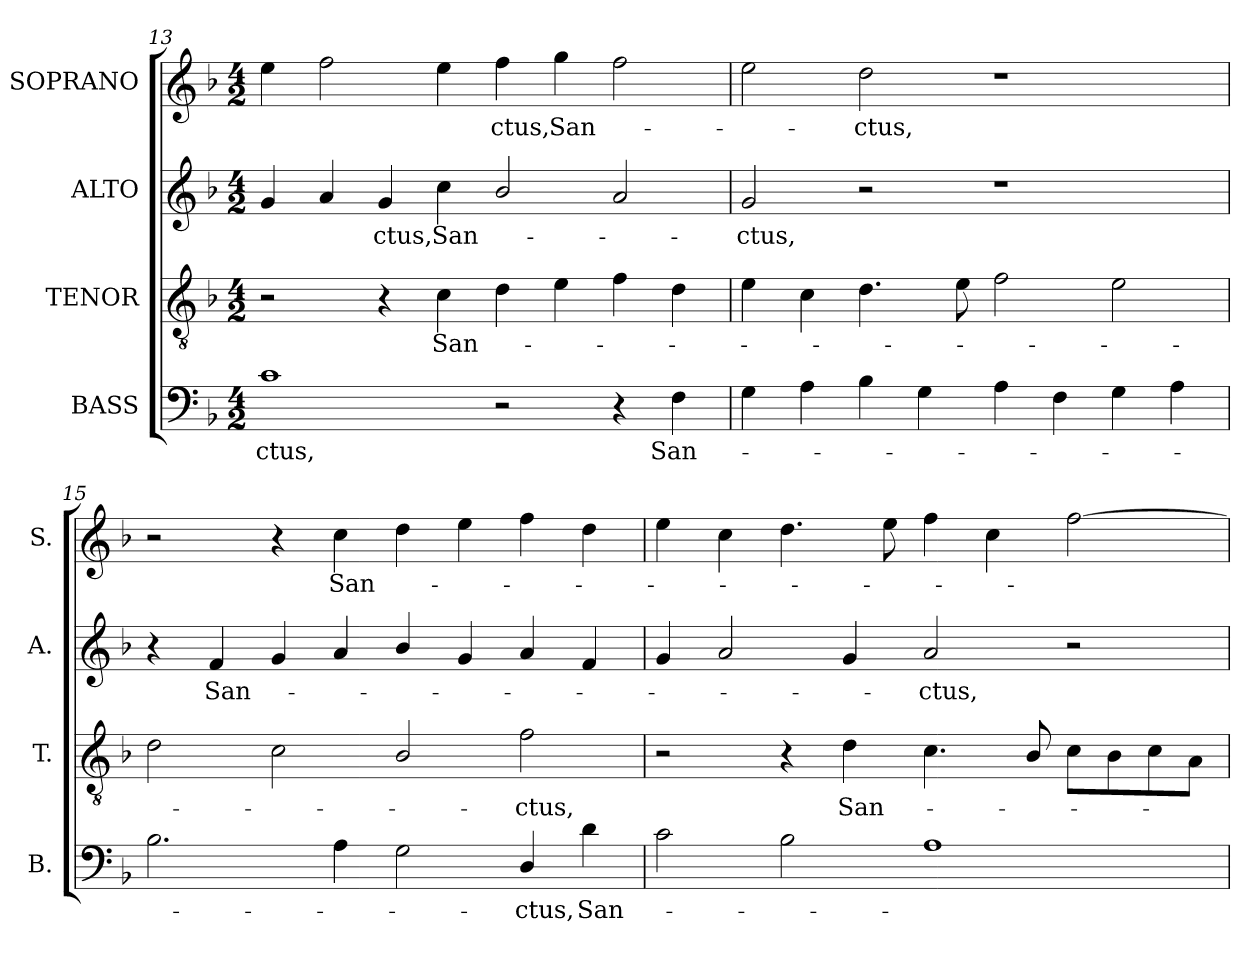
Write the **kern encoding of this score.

**kern	**text	**kern	**text	**kern	**text	**kern	**text
*part4	*part4	*part3	*part3	*part2	*part2	*part1	*part1
*staff4	*staff4	*staff3	*staff3	*staff2	*staff2	*staff1	*staff1
*I"BASS	*	*I"TENOR	*	*I"ALTO	*	*I"SOPRANO	*
*I'B.	*	*I'T.	*	*I'A.	*	*I'S.	*
!!LO:LB:g=z
*clefF4	*	*clefGv2	*	*clefG2	*	*clefG2	*
*	*	*ITrd7c12	*	*	*	*	*
*k[b-]	*	*k[b-]	*	*k[b-]	*	*k[b-]	*
*F:	*	*F:	*	*F:	*	*F:	*
*M4/2	*	*M4/2	*	*M4/2	*	*M4/2	*
=13	=13	=13	=13	=13	=13	=13	=13
!	!LO:LY:b:color=#000000	!	!	!	!	!	!
1ci	-ctus,	2r	.	4gi/	.	4eei\	.
.	.	.	.	4ai/	.	2ffi\	.
!	!	!	!	!	!LO:LY:b:color=#000000	!	!
.	.	4r	.	4gi/	-ctus,	.	.
!	!	!	!LO:LY:b:color=#000000	!	!	!	!
!	!	!	!	!	!LO:LY:b:color=#000000	!	!
.	.	4Ci\	San-	4cci\	San-	4eei\	.
!	!	!	!	!	!	!	!LO:LY:b:color=#000000
2r	.	4Di\	.	2b-i/	.	4ffi\	-ctus,
!	!	!	!	!	!	!	!LO:LY:b:color=#000000
.	.	4Ei\	.	.	.	4ggi\	San-
4r	.	4Fi\	.	2ai/	.	2ffi\	.
!	!LO:LY:b:color=#000000	!	!	!	!	!	!
4Fi\	San-	4Di\	.	.	.	.	.
=14	=14	=14	=14	=14	=14	=14	=14
!	!	!	!	!	!LO:LY:b:color=#000000	!	!
4Gi\	.	4Ei\	.	2gi/	-ctus,	2eei\	.
4Ai\	.	4Ci\	.	.	.	.	.
!	!	!	!	!	!	!	!LO:LY:b:color=#000000
4B-i\	.	4.Di\	.	2r	.	2ddi\	-ctus,
4Gi\	.	.	.	.	.	.	.
.	.	8Ei\	.	.	.	.	.
4Ai\	.	2Fi\	.	1r	.	1r	.
4Fi\	.	.	.	.	.	.	.
4Gi\	.	2Ei\	.	.	.	.	.
4Ai\	.	.	.	.	.	.	.
=15	=15	=15	=15	=15	=15	=15	=15
2.B-i\	.	2Di\	.	4r	.	2r	.
!	!	!	!	!	!LO:LY:b:color=#000000	!	!
.	.	.	.	4fi/	San-	.	.
.	.	2Ci\	.	4gi/	.	4r	.
!	!	!	!	!	!	!	!LO:LY:b:color=#000000
4Ai\	.	.	.	4ai/	.	4cci\	San-
2Gi\	.	2BB-i/	.	4b-i/	.	4ddi\	.
.	.	.	.	4gi/	.	4eei\	.
!	!LO:LY:b:color=#000000	!	!	!	!	!	!
!	!	!	!LO:LY:b:color=#000000	!	!	!	!
4Di/	-ctus,	2Fi\	-ctus,	4ai/	.	4ffi\	.
!	!LO:LY:b:color=#000000	!	!	!	!	!	!
4di\	San-	.	.	4fi/	.	4ddi\	.
!!LO:LB:g=z
=16	=16	=16	=16	=16	=16	=16	=16
2ci\	.	2r	.	4gi/	.	4eei\	.
.	.	.	.	2ai/	.	4cci\	.
2B-i\	.	4r	.	.	.	4.ddi\	.
!	!	!	!LO:LY:b:color=#000000	!	!	!	!
.	.	4Di\	San-	4gi/	.	.	.
.	.	.	.	.	.	8eei\	.
!	!	!	!	!	!LO:LY:b:color=#000000	!	!
1Ai	.	4.Ci\	.	2ai/	-ctus,	4ffi\	.
.	.	.	.	.	.	4cci\	.
.	.	8BB-i/	.	.	.	.	.
.	.	8Ci\L	.	2r	.	[2ffi\	.
.	.	8BB-i\	.	.	.	.	.
.	.	8Ci\	.	.	.	.	.
.	.	8AAi\J	.	.	.	.	.
=	=	=	=	=	=	=	=
*-	*-	*-	*-	*-	*-	*-	*-
